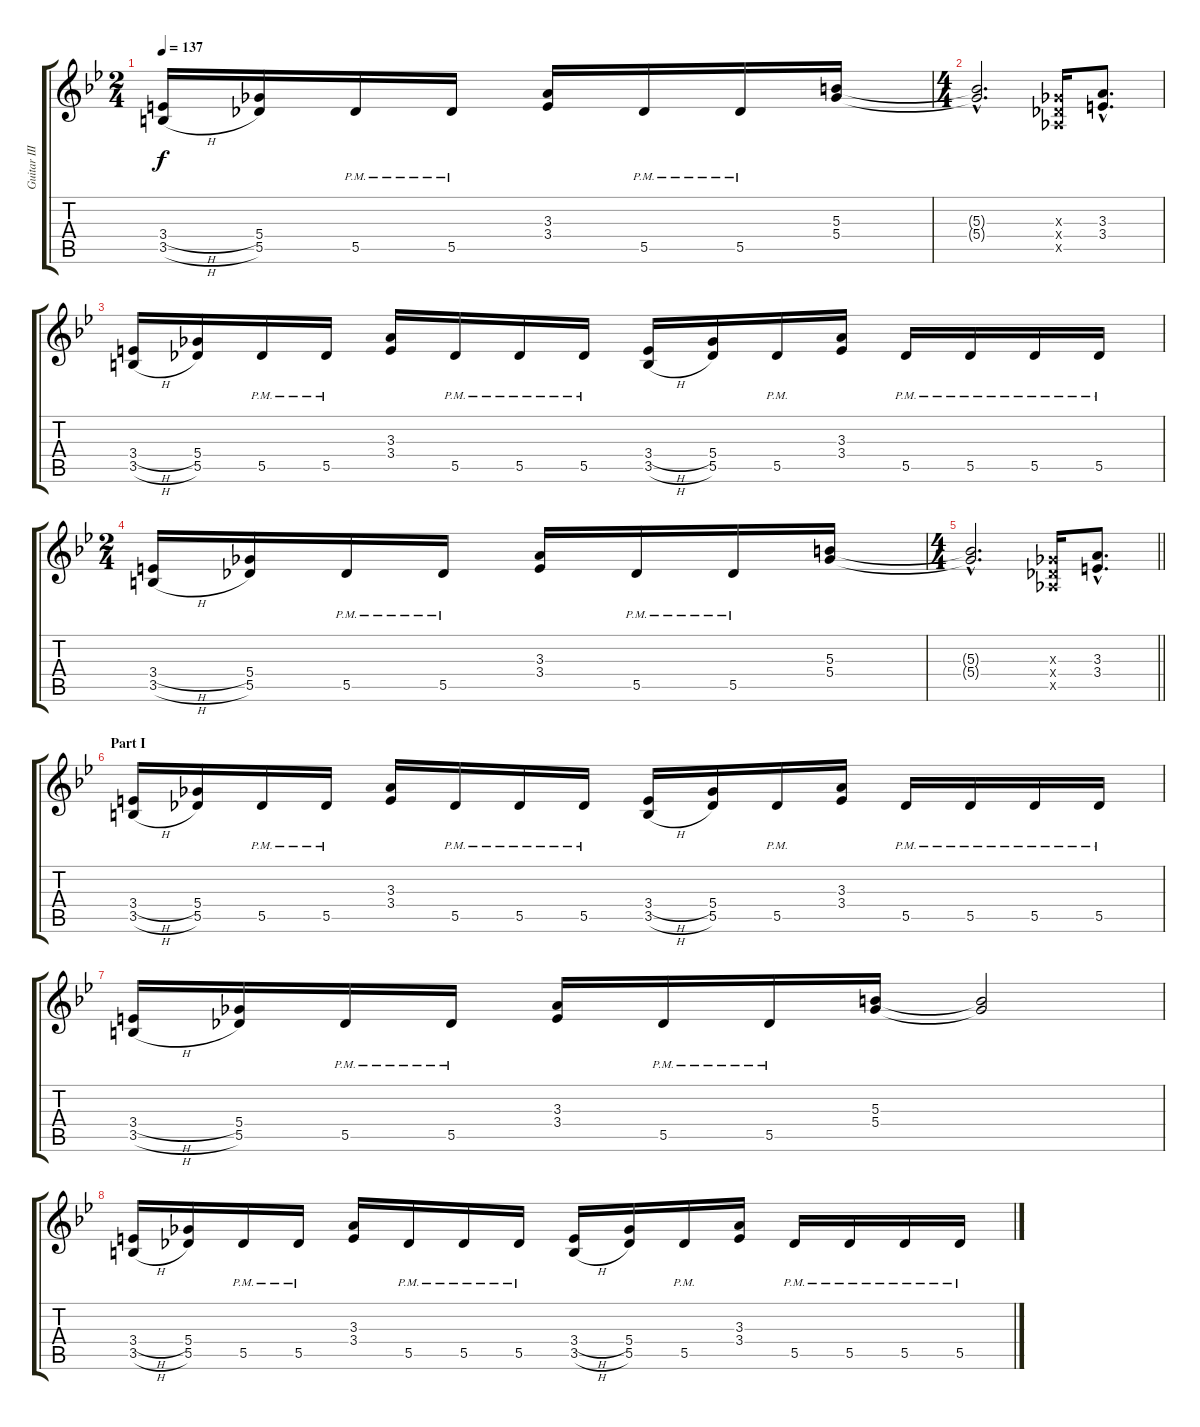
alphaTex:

\track ("Guitar III (Daita)" "Guitar III") {instrument distortionguitar}
\staff {score tabs}
\tuning (Eb4 Bb3 Gb3 Db3 Ab2 Eb2) {hide}
\ts (2 4)
\tempo 137
\clef g2
\ks bb
(3.4{h} 3.5{h}).16{dy f} (5.4 5.5).16 5.5{pm}.16 5.5{pm}.16 (3.3 3.4).16 5.5{pm}.16 5.5{pm}.16 (5.3 5.4).16 |
\ts (4 4)
(5.3{hac t} 5.4{hac t}).2{d} (0.3{x} 0.4{x} 0.5{x}).16 (3.3{hac} 3.4{hac}).8{d} |
(3.4{h} 3.5{h}).16 (5.4 5.5).16 5.5{pm}.16 5.5{pm}.16 (3.3 3.4).16 5.5{pm}.16 5.5{pm}.16 5.5{pm}.16 (3.4{h} 3.5{h}).16 (5.4 5.5).16 5.5{pm}.16 (3.3 3.4).16 5.5{pm}.16 5.5{pm}.16 5.5{pm}.16 5.5{pm}.16 |
\ts (2 4)
(3.4{h} 3.5{h}).16 (5.4 5.5).16 5.5{pm}.16 5.5{pm}.16 (3.3 3.4).16 5.5{pm}.16 5.5{pm}.16 (5.3 5.4).16 |
\ts (4 4)
\barLineRight lightlight
(5.3{hac t} 5.4{hac t}).2{d} (0.3{x} 0.4{x} 0.5{x}).16 (3.3{hac} 3.4{hac}).8{d} |
\section ("" "Part I")
(3.4{h} 3.5{h}).16 (5.4 5.5).16 5.5{pm}.16 5.5{pm}.16 (3.3 3.4).16 5.5{pm}.16 5.5{pm}.16 5.5{pm}.16 (3.4{h} 3.5{h}).16 (5.4 5.5).16 5.5{pm}.16 (3.3 3.4).16 5.5{pm}.16 5.5{pm}.16 5.5{pm}.16 5.5{pm}.16 |
(3.4{h} 3.5{h}).16 (5.4 5.5).16 5.5{pm}.16 5.5{pm}.16 (3.3 3.4).16 5.5{pm}.16 5.5{pm}.16 (5.3 5.4).16 (5.3{t} 5.4{t}).2 |
(3.4{h} 3.5{h}).16 (5.4 5.5).16 5.5{pm}.16 5.5{pm}.16 (3.3 3.4).16 5.5{pm}.16 5.5{pm}.16 5.5{pm}.16 (3.4{h} 3.5{h}).16 (5.4 5.5).16 5.5{pm}.16 (3.3 3.4).16 5.5{pm}.16 5.5{pm}.16 5.5{pm}.16 5.5{pm}.16
